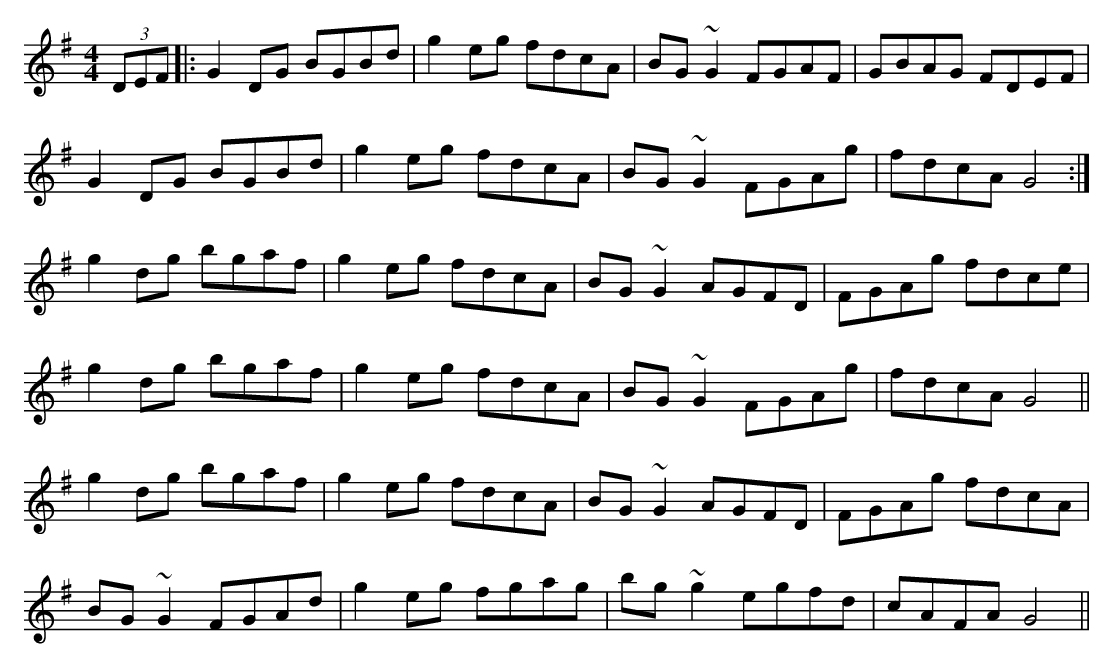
X:1
M:4/4
K:G
(3DEF|:G2 DG BGBd|g2 eg fdcA|BG~G2 FGAF|GBAG FDEF|
G2 DG BGBd|g2 eg fdcA|BG~G2 FGAg|fdcA G4:|
g2 dg bgaf|g2 eg fdcA|BG~G2 AGFD|FGAg fdce|
g2 dg bgaf|g2 eg fdcA|BG~G2 FGAg|fdcA G4||
g2 dg bgaf|g2 eg fdcA|BG~G2 AGFD|FGAg fdcA|
BG~G2 FGAd|g2 eg fgag|bg~g2 egfd|cAFA G4||
